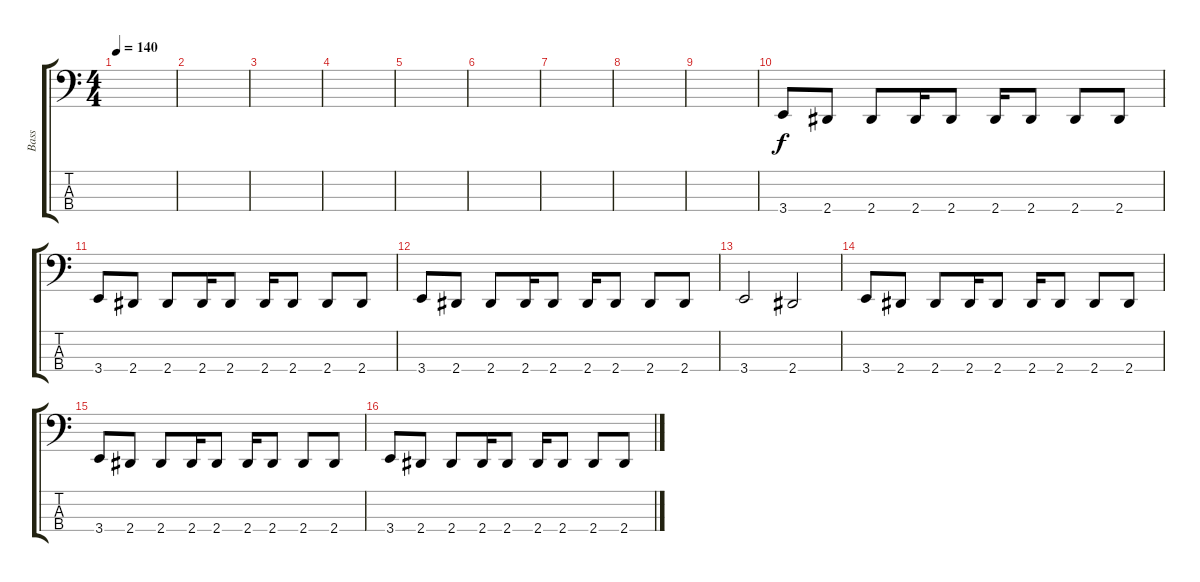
\track ("Bass" "Bass") {instrument electricbasspick}
\staff {score tabs}
\tuning (E2 B1 Gb1 Db1) {hide}
\ts (4 4)
\tempo 140
\clef f4
\ks c
|
|
|
|
|
|
|
|
|
3.4.8 2.4.8 2.4.8 2.4.16 2.4.8 2.4.16 2.4.8 2.4.8 2.4.8 |
3.4.8 2.4.8 2.4.8 2.4.16 2.4.8 2.4.16 2.4.8 2.4.8 2.4.8 |
3.4.8 2.4.8 2.4.8 2.4.16 2.4.8 2.4.16 2.4.8 2.4.8 2.4.8 |
3.4.2 2.4.2 |
3.4.8 2.4.8 2.4.8 2.4.16 2.4.8 2.4.16 2.4.8 2.4.8 2.4.8 |
3.4.8 2.4.8 2.4.8 2.4.16 2.4.8 2.4.16 2.4.8 2.4.8 2.4.8 |
3.4.8 2.4.8 2.4.8 2.4.16 2.4.8 2.4.16 2.4.8 2.4.8 2.4.8
